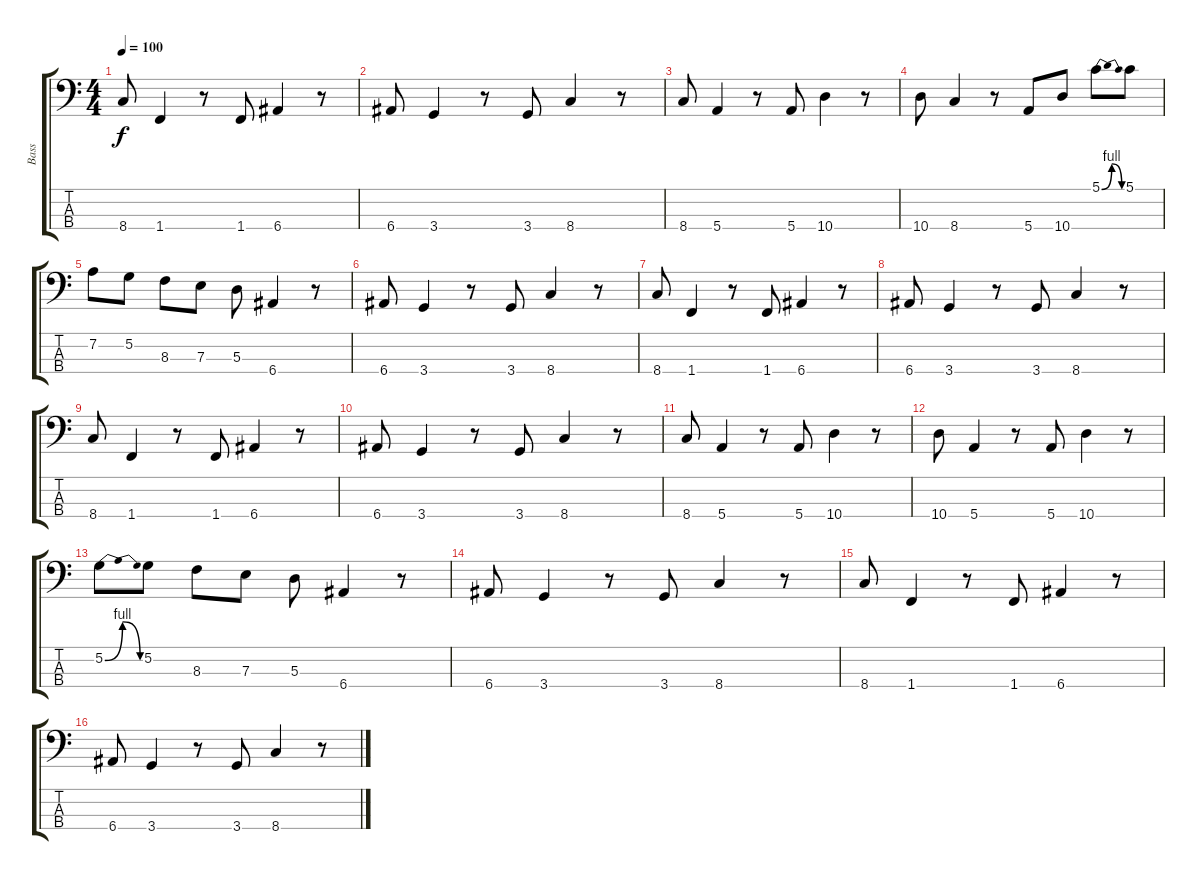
\track ("Bass" "Bass") {instrument electricbassfinger}
\staff {score tabs}
\tuning (G2 D2 A1 E1) {hide}
\ts (4 4)
\tempo 100
\clef f4
\ks c
8.4.8{dy f} 1.4.4 r.8 1.4.8 6.4.4 r.8 |
6.4.8 3.4.4 r.8 3.4.8 8.4.4 r.8 |
8.4.8 5.4.4 r.8 5.4.8 10.4.4 r.8 |
10.4.8 8.4.4 r.8 5.4.8 10.4.8 5.1{be (bendrelease 0 0 30 4 45 4 60 0)}.8 5.1.8 |
7.2.8 5.2.8 8.3.8 7.3.8 5.3.8 6.4.4 r.8 |
6.4.8 3.4.4 r.8 3.4.8 8.4.4 r.8 |
8.4.8 1.4.4 r.8 1.4.8 6.4.4 r.8 |
6.4.8 3.4.4 r.8 3.4.8 8.4.4 r.8 |
8.4.8 1.4.4 r.8 1.4.8 6.4.4 r.8 |
6.4.8 3.4.4 r.8 3.4.8 8.4.4 r.8 |
8.4.8 5.4.4 r.8 5.4.8 10.4.4 r.8 |
10.4.8 5.4.4 r.8 5.4.8 10.4.4 r.8 |
5.2{be (bendrelease 0 0 30 4 45 4 60 0)}.8 5.2.8 8.3.8 7.3.8 5.3.8 6.4.4 r.8 |
6.4.8 3.4.4 r.8 3.4.8 8.4.4 r.8 |
8.4.8 1.4.4 r.8 1.4.8 6.4.4 r.8 |
6.4.8 3.4.4 r.8 3.4.8 8.4.4 r.8
